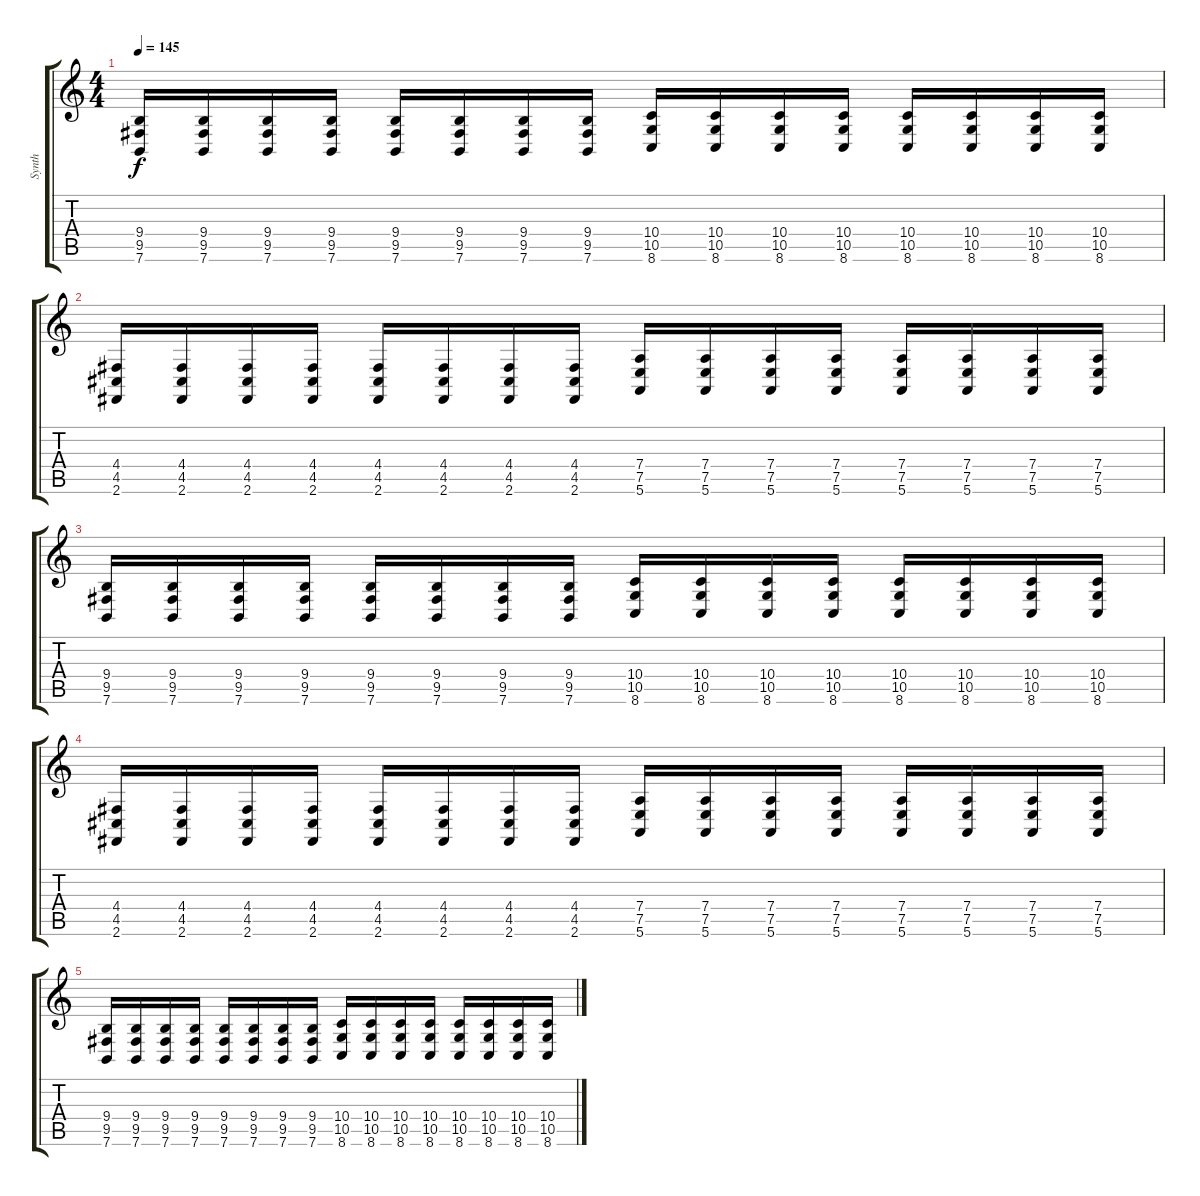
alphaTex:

\track ("Synth" "Synth") {instrument lead5charang}
\staff {score tabs}
\tuning (E4 B3 G3 D3 A2 E2) {hide}
\ts (4 4)
\tempo 145
\clef g2
\ks c
(9.4 9.5 7.6).16{dy f} (9.4 9.5 7.6).16 (9.4 9.5 7.6).16 (9.4 9.5 7.6).16 (9.4 9.5 7.6).16 (9.4 9.5 7.6).16 (9.4 9.5 7.6).16 (9.4 9.5 7.6).16 (10.4 10.5 8.6).16 (10.4 10.5 8.6).16 (10.4 10.5 8.6).16 (10.4 10.5 8.6).16 (10.4 10.5 8.6).16 (10.4 10.5 8.6).16 (10.4 10.5 8.6).16 (10.4 10.5 8.6).16 |
(4.4 4.5 2.6).16 (4.4 4.5 2.6).16 (4.4 4.5 2.6).16 (4.4 4.5 2.6).16 (4.4 4.5 2.6).16 (4.4 4.5 2.6).16 (4.4 4.5 2.6).16 (4.4 4.5 2.6).16 (7.4 7.5 5.6).16 (7.4 7.5 5.6).16 (7.4 7.5 5.6).16 (7.4 7.5 5.6).16 (7.4 7.5 5.6).16 (7.4 7.5 5.6).16 (7.4 7.5 5.6).16 (7.4 7.5 5.6).16 |
(9.4 9.5 7.6).16 (9.4 9.5 7.6).16 (9.4 9.5 7.6).16 (9.4 9.5 7.6).16 (9.4 9.5 7.6).16 (9.4 9.5 7.6).16 (9.4 9.5 7.6).16 (9.4 9.5 7.6).16 (10.4 10.5 8.6).16 (10.4 10.5 8.6).16 (10.4 10.5 8.6).16 (10.4 10.5 8.6).16 (10.4 10.5 8.6).16 (10.4 10.5 8.6).16 (10.4 10.5 8.6).16 (10.4 10.5 8.6).16 |
(4.4 4.5 2.6).16 (4.4 4.5 2.6).16 (4.4 4.5 2.6).16 (4.4 4.5 2.6).16 (4.4 4.5 2.6).16 (4.4 4.5 2.6).16 (4.4 4.5 2.6).16 (4.4 4.5 2.6).16 (7.4 7.5 5.6).16 (7.4 7.5 5.6).16 (7.4 7.5 5.6).16 (7.4 7.5 5.6).16 (7.4 7.5 5.6).16 (7.4 7.5 5.6).16 (7.4 7.5 5.6).16 (7.4 7.5 5.6).16 |
(9.4 9.5 7.6).16 (9.4 9.5 7.6).16 (9.4 9.5 7.6).16 (9.4 9.5 7.6).16 (9.4 9.5 7.6).16 (9.4 9.5 7.6).16 (9.4 9.5 7.6).16 (9.4 9.5 7.6).16 (10.4 10.5 8.6).16 (10.4 10.5 8.6).16 (10.4 10.5 8.6).16 (10.4 10.5 8.6).16 (10.4 10.5 8.6).16 (10.4 10.5 8.6).16 (10.4 10.5 8.6).16 (10.4 10.5 8.6).16
